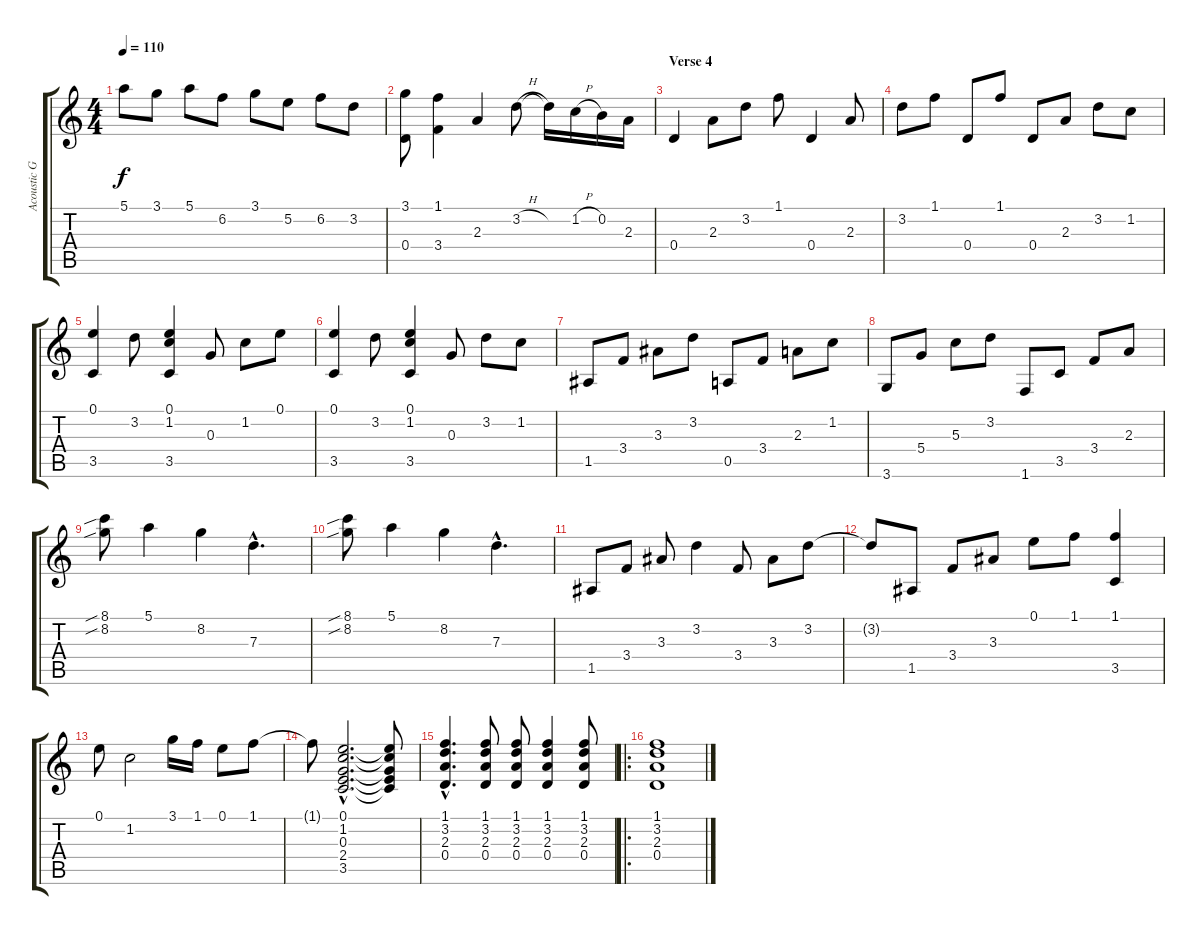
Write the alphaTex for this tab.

\track ("Acoustic Guitar" "Acoustic G") {instrument acousticguitarsteel}
\staff {score tabs}
\tuning (E4 B3 G3 D3 A2 E2) {hide}
\ts (4 4)
\tempo 110
\clef g2
\ks c
5.1.8{dy f} 3.1.8 5.1.8 6.2.8 3.1.8 5.2.8 6.2.8 3.2.8 |
(3.1 0.4).8 (1.1 3.4).4 2.3.4 3.2{h}.8 3.2{t}.16 1.2{h}.16 0.2.16 2.3.16 |
\section ("" "Verse 4")
0.4.4 2.3.8 3.2.8 1.1.8 0.4.4 2.3.8 |
3.2.8 1.1.8 0.4.8 1.1.8 0.4.8 2.3.8 3.2.8 1.2.8 |
(0.1 3.5).4 3.2.8 (0.1 1.2 3.5).4 0.3.8 1.2.8 0.1.8 |
(0.1 3.5).4 3.2.8 (0.1 1.2 3.5).4 0.3.8 3.2.8 1.2.8 |
1.5.8 3.4.8 3.3.8 3.2.8 0.5.8 3.4.8 2.3.8 1.2.8 |
3.6.8 5.4.8 5.3.8 3.2.8 1.6.8 3.5.8 3.4.8 2.3.8 |
(8.1{sib} 8.2{sib}).8 5.1.4 8.2.4 7.3{hac}.4{d} |
(8.1{sib} 8.2{sib}).8 5.1.4 8.2.4 7.3{hac}.4{d} |
1.5.8 3.4.8 3.3.8 3.2.4 3.4.8 3.3.8 3.2.8 |
3.2{t}.8 1.5.8 3.4.8 3.3.8 0.1.8 1.1.8 (1.1 3.5).4 |
0.1.8 1.2.2 3.1.16 1.1.16 0.1.8 1.1.8 |
1.1{t}.8 (0.1{hac} 1.2{hac} 0.3{hac} 2.4{hac} 3.5{hac}).2{d} (0.1{t} 1.2{t} 0.3{t} 2.4{t} 3.5{t}).8 |
(1.1{hac} 3.2{hac} 2.3{hac} 0.4{hac}).4{d} (1.1 3.2 2.3 0.4).8 (1.1 3.2 2.3 0.4).8 (1.1 3.2 2.3 0.4).4 (1.1 3.2 2.3 0.4).8 |
\ro
(1.1 3.2 2.3 0.4).1
